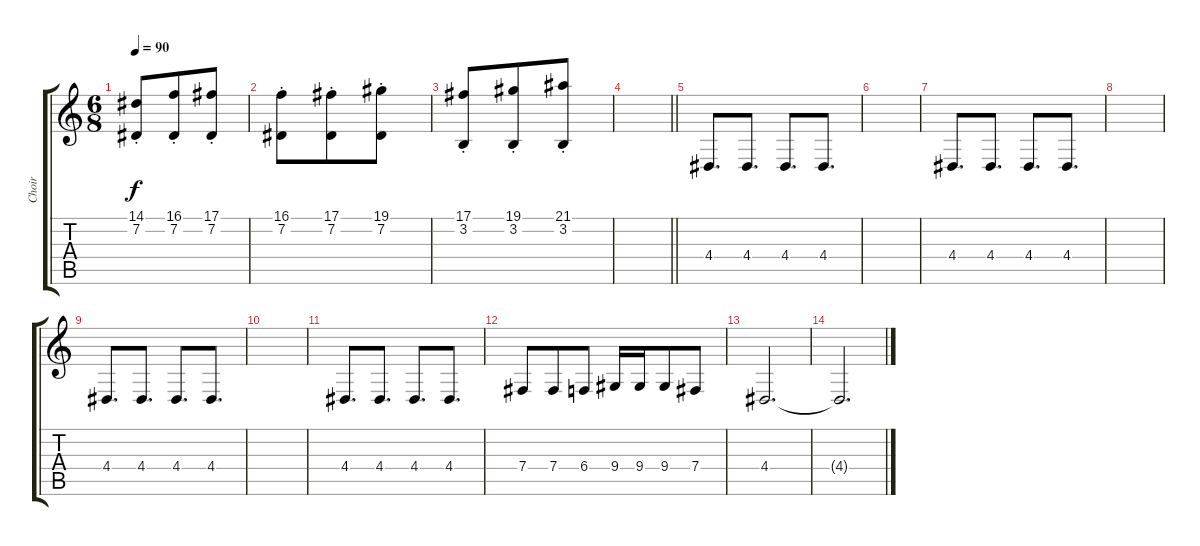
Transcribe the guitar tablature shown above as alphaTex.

\track ("Choir" "Choir") {instrument choiraahs}
\staff {score tabs}
\tuning (Db4 Ab3 E3 B2 Gb2 B1) {hide}
\ts (6 8)
\tempo 90
\clef g2
\ks c
(14.1{st} 7.2{st}).8{dy f} (16.1{st} 7.2{st}).8 (17.1{st} 7.2{st}).8 |
(16.1{st} 7.2{st}).8 (17.1{st} 7.2{st}).8 (19.1{st} 7.2{st}).8 |
(17.1{st} 3.2{st}).8 (19.1{st} 3.2{st}).8 (21.1{st} 3.2{st}).8 |
\barLineRight lightlight
|
4.4.8{d} 4.4.8{d} 4.4.8{d} 4.4.8{d} |
|
4.4.8{d} 4.4.8{d} 4.4.8{d} 4.4.8{d} |
|
4.4.8{d} 4.4.8{d} 4.4.8{d} 4.4.8{d} |
|
4.4.8{d} 4.4.8{d} 4.4.8{d} 4.4.8{d} |
7.4.8 7.4.8 6.4.8 9.4.16 9.4.16 9.4.8 7.4.8 |
4.4.2{d} |
4.4{t}.2{d}
